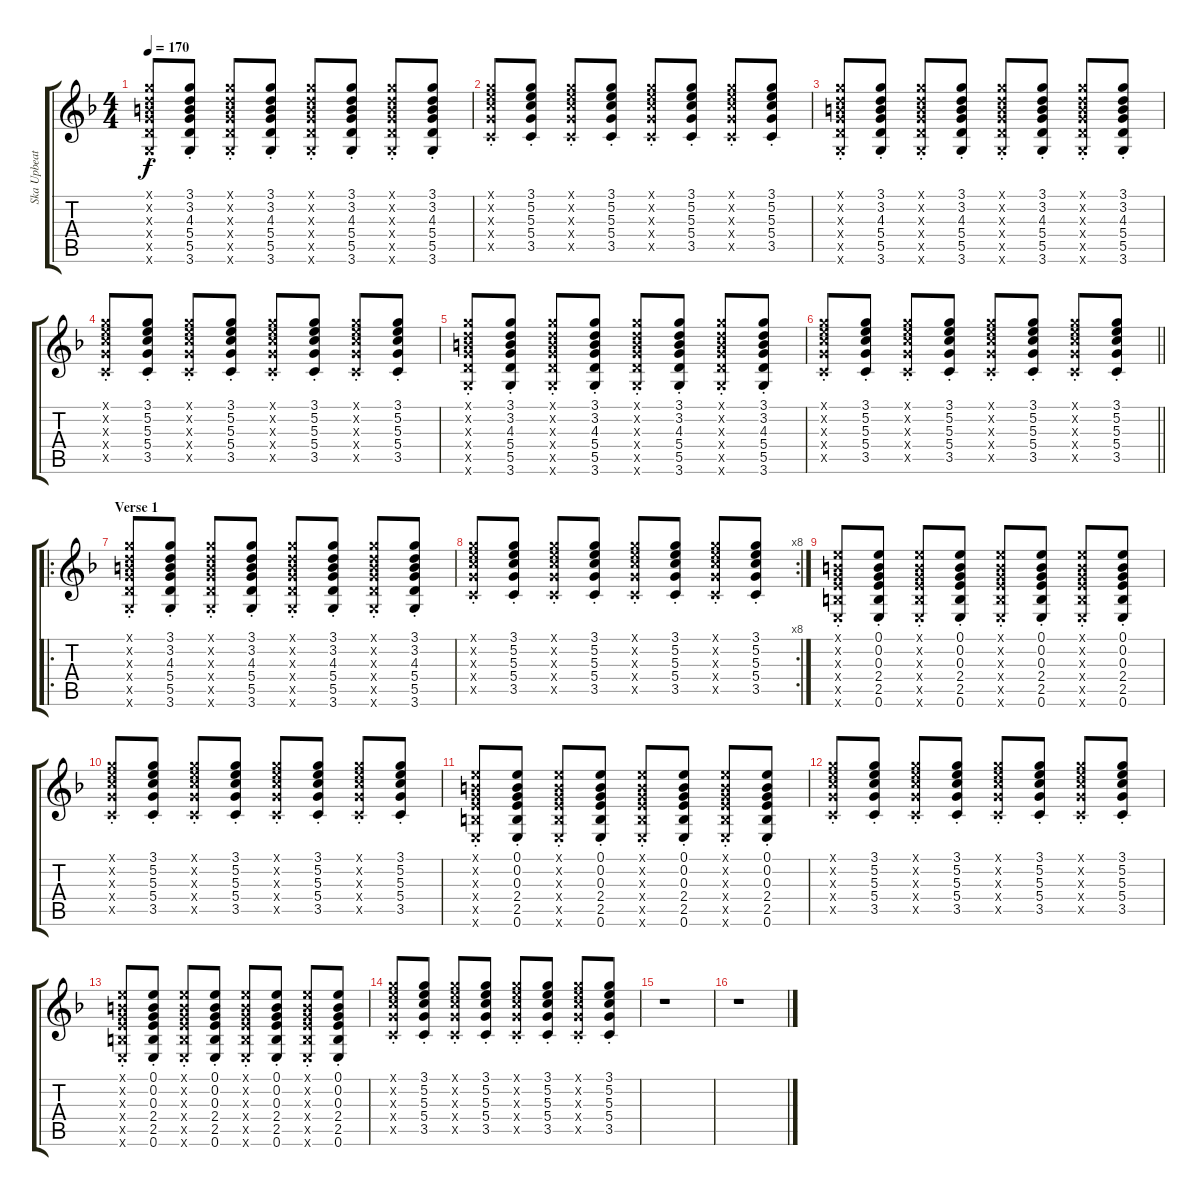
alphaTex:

\track ("Ska Upbeats (overdub)" "Ska Upbeat") {instrument overdrivenguitar}
\staff {score tabs}
\tuning (E4 B3 G3 D3 A2 E2) {hide}
\ts (4 4)
\tempo 170
\clef g2
\ks f
(3.1{st x} 3.2{st x} 4.3{st x} 5.4{st x} 5.5{st x} 3.6{st x}).8{dy f} (3.1{st} 3.2{st} 4.3{st} 5.4{st} 5.5{st} 3.6{st}).8 (3.1{st x} 3.2{st x} 4.3{st x} 5.4{st x} 5.5{st x} 3.6{st x}).8 (3.1{st} 3.2{st} 4.3{st} 5.4{st} 5.5{st} 3.6{st}).8 (3.1{st x} 3.2{st x} 4.3{st x} 5.4{st x} 5.5{st x} 3.6{st x}).8 (3.1{st} 3.2{st} 4.3{st} 5.4{st} 5.5{st} 3.6{st}).8 (3.1{st x} 3.2{st x} 4.3{st x} 5.4{st x} 5.5{st x} 3.6{st x}).8 (3.1{st} 3.2{st} 4.3{st} 5.4{st} 5.5{st} 3.6{st}).8 |
(3.1{st x} 5.2{st x} 5.3{st x} 5.4{st x} 3.5{st x}).8 (3.1{st} 5.2{st} 5.3{st} 5.4{st} 3.5{st}).8 (3.1{st x} 5.2{st x} 5.3{st x} 5.4{st x} 3.5{st x}).8 (3.1{st} 5.2{st} 5.3{st} 5.4{st} 3.5{st}).8 (3.1{st x} 5.2{st x} 5.3{st x} 5.4{st x} 3.5{st x}).8 (3.1{st} 5.2{st} 5.3{st} 5.4{st} 3.5{st}).8 (3.1{st x} 5.2{st x} 5.3{st x} 5.4{st x} 3.5{st x}).8 (3.1{st} 5.2{st} 5.3{st} 5.4{st} 3.5{st}).8 |
(3.1{st x} 3.2{st x} 4.3{st x} 5.4{st x} 5.5{st x} 3.6{st x}).8 (3.1{st} 3.2{st} 4.3{st} 5.4{st} 5.5{st} 3.6{st}).8 (3.1{st x} 3.2{st x} 4.3{st x} 5.4{st x} 5.5{st x} 3.6{st x}).8 (3.1{st} 3.2{st} 4.3{st} 5.4{st} 5.5{st} 3.6{st}).8 (3.1{st x} 3.2{st x} 4.3{st x} 5.4{st x} 5.5{st x} 3.6{st x}).8 (3.1{st} 3.2{st} 4.3{st} 5.4{st} 5.5{st} 3.6{st}).8 (3.1{st x} 3.2{st x} 4.3{st x} 5.4{st x} 5.5{st x} 3.6{st x}).8 (3.1{st} 3.2{st} 4.3{st} 5.4{st} 5.5{st} 3.6{st}).8 |
(3.1{st x} 5.2{st x} 5.3{st x} 5.4{st x} 3.5{st x}).8 (3.1{st} 5.2{st} 5.3{st} 5.4{st} 3.5{st}).8 (3.1{st x} 5.2{st x} 5.3{st x} 5.4{st x} 3.5{st x}).8 (3.1{st} 5.2{st} 5.3{st} 5.4{st} 3.5{st}).8 (3.1{st x} 5.2{st x} 5.3{st x} 5.4{st x} 3.5{st x}).8 (3.1{st} 5.2{st} 5.3{st} 5.4{st} 3.5{st}).8 (3.1{st x} 5.2{st x} 5.3{st x} 5.4{st x} 3.5{st x}).8 (3.1{st} 5.2{st} 5.3{st} 5.4{st} 3.5{st}).8 |
(3.1{st x} 3.2{st x} 4.3{st x} 5.4{st x} 5.5{st x} 3.6{st x}).8 (3.1{st} 3.2{st} 4.3{st} 5.4{st} 5.5{st} 3.6{st}).8 (3.1{st x} 3.2{st x} 4.3{st x} 5.4{st x} 5.5{st x} 3.6{st x}).8 (3.1{st} 3.2{st} 4.3{st} 5.4{st} 5.5{st} 3.6{st}).8 (3.1{st x} 3.2{st x} 4.3{st x} 5.4{st x} 5.5{st x} 3.6{st x}).8 (3.1{st} 3.2{st} 4.3{st} 5.4{st} 5.5{st} 3.6{st}).8 (3.1{st x} 3.2{st x} 4.3{st x} 5.4{st x} 5.5{st x} 3.6{st x}).8 (3.1{st} 3.2{st} 4.3{st} 5.4{st} 5.5{st} 3.6{st}).8 |
\barLineRight lightlight
(3.1{st x} 5.2{st x} 5.3{st x} 5.4{st x} 3.5{st x}).8 (3.1{st} 5.2{st} 5.3{st} 5.4{st} 3.5{st}).8 (3.1{st x} 5.2{st x} 5.3{st x} 5.4{st x} 3.5{st x}).8 (3.1{st} 5.2{st} 5.3{st} 5.4{st} 3.5{st}).8 (3.1{st x} 5.2{st x} 5.3{st x} 5.4{st x} 3.5{st x}).8 (3.1{st} 5.2{st} 5.3{st} 5.4{st} 3.5{st}).8 (3.1{st x} 5.2{st x} 5.3{st x} 5.4{st x} 3.5{st x}).8 (3.1{st} 5.2{st} 5.3{st} 5.4{st} 3.5{st}).8 |
\ro
\section ("" "Verse 1")
(3.1{st x} 3.2{st x} 4.3{st x} 5.4{st x} 5.5{st x} 3.6{st x}).8 (3.1{st} 3.2{st} 4.3{st} 5.4{st} 5.5{st} 3.6{st}).8 (3.1{st x} 3.2{st x} 4.3{st x} 5.4{st x} 5.5{st x} 3.6{st x}).8 (3.1{st} 3.2{st} 4.3{st} 5.4{st} 5.5{st} 3.6{st}).8 (3.1{st x} 3.2{st x} 4.3{st x} 5.4{st x} 5.5{st x} 3.6{st x}).8 (3.1{st} 3.2{st} 4.3{st} 5.4{st} 5.5{st} 3.6{st}).8 (3.1{st x} 3.2{st x} 4.3{st x} 5.4{st x} 5.5{st x} 3.6{st x}).8 (3.1{st} 3.2{st} 4.3{st} 5.4{st} 5.5{st} 3.6{st}).8 |
\rc 8
(3.1{st x} 5.2{st x} 5.3{st x} 5.4{st x} 3.5{st x}).8 (3.1{st} 5.2{st} 5.3{st} 5.4{st} 3.5{st}).8 (3.1{st x} 5.2{st x} 5.3{st x} 5.4{st x} 3.5{st x}).8 (3.1{st} 5.2{st} 5.3{st} 5.4{st} 3.5{st}).8 (3.1{st x} 5.2{st x} 5.3{st x} 5.4{st x} 3.5{st x}).8 (3.1{st} 5.2{st} 5.3{st} 5.4{st} 3.5{st}).8 (3.1{st x} 5.2{st x} 5.3{st x} 5.4{st x} 3.5{st x}).8 (3.1{st} 5.2{st} 5.3{st} 5.4{st} 3.5{st}).8 |
(0.1{st x} 0.2{st x} 0.3{st x} 2.4{st x} 2.5{st x} 0.6{st x}).8 (0.1{st} 0.2{st} 0.3{st} 2.4{st} 2.5{st} 0.6{st}).8 (0.1{st x} 0.2{st x} 0.3{st x} 2.4{st x} 2.5{st x} 0.6{st x}).8 (0.1{st} 0.2{st} 0.3{st} 2.4{st} 2.5{st} 0.6{st}).8 (0.1{st x} 0.2{st x} 0.3{st x} 2.4{st x} 2.5{st x} 0.6{st x}).8 (0.1{st} 0.2{st} 0.3{st} 2.4{st} 2.5{st} 0.6{st}).8 (0.1{st x} 0.2{st x} 0.3{st x} 2.4{st x} 2.5{st x} 0.6{st x}).8 (0.1{st} 0.2{st} 0.3{st} 2.4{st} 2.5{st} 0.6{st}).8 |
(3.1{st x} 5.2{st x} 5.3{st x} 5.4{st x} 3.5{st x}).8 (3.1{st} 5.2{st} 5.3{st} 5.4{st} 3.5{st}).8 (3.1{st x} 5.2{st x} 5.3{st x} 5.4{st x} 3.5{st x}).8 (3.1{st} 5.2{st} 5.3{st} 5.4{st} 3.5{st}).8 (3.1{st x} 5.2{st x} 5.3{st x} 5.4{st x} 3.5{st x}).8 (3.1{st} 5.2{st} 5.3{st} 5.4{st} 3.5{st}).8 (3.1{st x} 5.2{st x} 5.3{st x} 5.4{st x} 3.5{st x}).8 (3.1{st} 5.2{st} 5.3{st} 5.4{st} 3.5{st}).8 |
(0.1{st x} 0.2{st x} 0.3{st x} 2.4{st x} 2.5{st x} 0.6{st x}).8 (0.1{st} 0.2{st} 0.3{st} 2.4{st} 2.5{st} 0.6{st}).8 (0.1{st x} 0.2{st x} 0.3{st x} 2.4{st x} 2.5{st x} 0.6{st x}).8 (0.1{st} 0.2{st} 0.3{st} 2.4{st} 2.5{st} 0.6{st}).8 (0.1{st x} 0.2{st x} 0.3{st x} 2.4{st x} 2.5{st x} 0.6{st x}).8 (0.1{st} 0.2{st} 0.3{st} 2.4{st} 2.5{st} 0.6{st}).8 (0.1{st x} 0.2{st x} 0.3{st x} 2.4{st x} 2.5{st x} 0.6{st x}).8 (0.1{st} 0.2{st} 0.3{st} 2.4{st} 2.5{st} 0.6{st}).8 |
(3.1{st x} 5.2{st x} 5.3{st x} 5.4{st x} 3.5{st x}).8 (3.1{st} 5.2{st} 5.3{st} 5.4{st} 3.5{st}).8 (3.1{st x} 5.2{st x} 5.3{st x} 5.4{st x} 3.5{st x}).8 (3.1{st} 5.2{st} 5.3{st} 5.4{st} 3.5{st}).8 (3.1{st x} 5.2{st x} 5.3{st x} 5.4{st x} 3.5{st x}).8 (3.1{st} 5.2{st} 5.3{st} 5.4{st} 3.5{st}).8 (3.1{st x} 5.2{st x} 5.3{st x} 5.4{st x} 3.5{st x}).8 (3.1{st} 5.2{st} 5.3{st} 5.4{st} 3.5{st}).8 |
(0.1{st x} 0.2{st x} 0.3{st x} 2.4{st x} 2.5{st x} 0.6{st x}).8 (0.1{st} 0.2{st} 0.3{st} 2.4{st} 2.5{st} 0.6{st}).8 (0.1{st x} 0.2{st x} 0.3{st x} 2.4{st x} 2.5{st x} 0.6{st x}).8 (0.1{st} 0.2{st} 0.3{st} 2.4{st} 2.5{st} 0.6{st}).8 (0.1{st x} 0.2{st x} 0.3{st x} 2.4{st x} 2.5{st x} 0.6{st x}).8 (0.1{st} 0.2{st} 0.3{st} 2.4{st} 2.5{st} 0.6{st}).8 (0.1{st x} 0.2{st x} 0.3{st x} 2.4{st x} 2.5{st x} 0.6{st x}).8 (0.1{st} 0.2{st} 0.3{st} 2.4{st} 2.5{st} 0.6{st}).8 |
(3.1{st x} 5.2{st x} 5.3{st x} 5.4{st x} 3.5{st x}).8 (3.1{st} 5.2{st} 5.3{st} 5.4{st} 3.5{st}).8 (3.1{st x} 5.2{st x} 5.3{st x} 5.4{st x} 3.5{st x}).8 (3.1{st} 5.2{st} 5.3{st} 5.4{st} 3.5{st}).8 (3.1{st x} 5.2{st x} 5.3{st x} 5.4{st x} 3.5{st x}).8 (3.1{st} 5.2{st} 5.3{st} 5.4{st} 3.5{st}).8 (3.1{st x} 5.2{st x} 5.3{st x} 5.4{st x} 3.5{st x}).8 (3.1{st} 5.2{st} 5.3{st} 5.4{st} 3.5{st}).8 |
r.1 |
r.1
